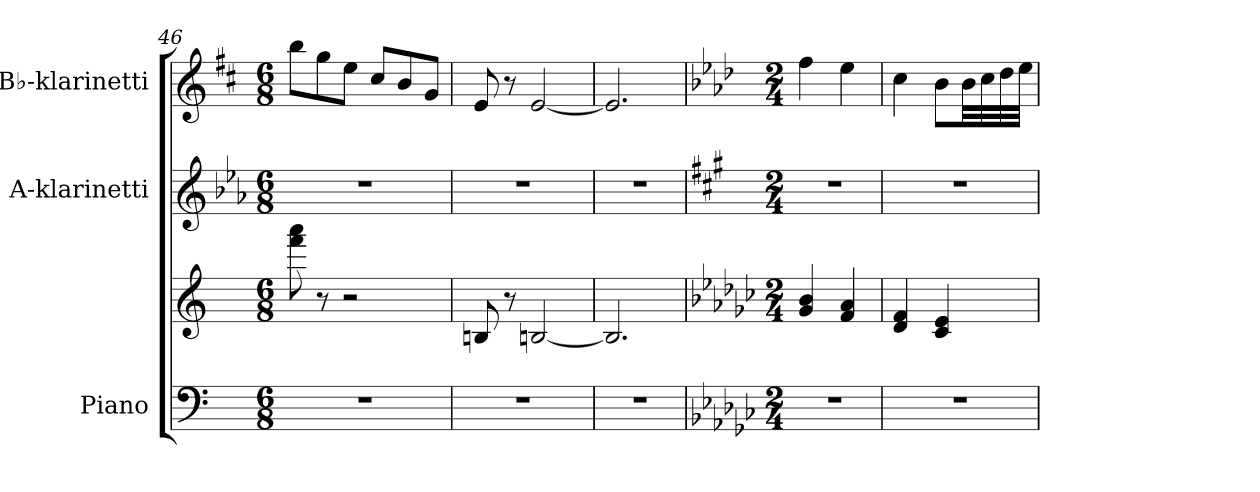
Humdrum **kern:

**kern	**kern	**kern	**kern
*part3	*part3	*part2	*part1
*staff4	*staff3	*staff2	*staff1
*I"Piano	*	*I"A-klarinetti	*I"B♭-klarinetti
*I'Pno.	*	*	*
*clefF4	*clefG2	*clefG2	*clefG2
*	*	*ITrd2c3	*ITrd1c2
*k[]	*k[]	*k[]	*k[]
*M6/8	*M6/8	*M6/8	*M6/8
=46	=46	=46	=46
2.r	8fff\ 8aaa\	2.r	8aa\L
.	8r	.	8ff\
.	2r	.	8dd\J
.	.	.	8b/L
.	.	.	8a/
.	.	.	8f/J
!!LO:LB:g=z
=47	=47	=47	=47
2.r	8Bn/	2.r	8d/
.	8r	.	8r
.	[2Bn/	.	[2d/
=48	=48	=48	=48
2.r	2.B/]	2.r	2.d/]
=49	=49	=49	=49
*k[b-e-a-d-g-c-]	*k[b-e-a-d-g-c-]	*k[f#c#g#d#a#e#]	*k[b-e-a-d-g-c-]
*M2/4	*M2/4	*M2/4	*M2/4
*	*	*	*MM40
2r	4g-/ 4b-/	2r	4ee-\
.	4f/ 4a-/	.	4dd-\
=50	=50	=50	=50
2r	4d-/ 4f/	2r	4b-\
.	4c-/ 4e-/	.	8a-\L
.	.	.	32a-\LL
.	.	.	32b-\
.	.	.	32cc-\
.	.	.	32dd-\JJJ
=	=	=	=
*-	*-	*-	*-
